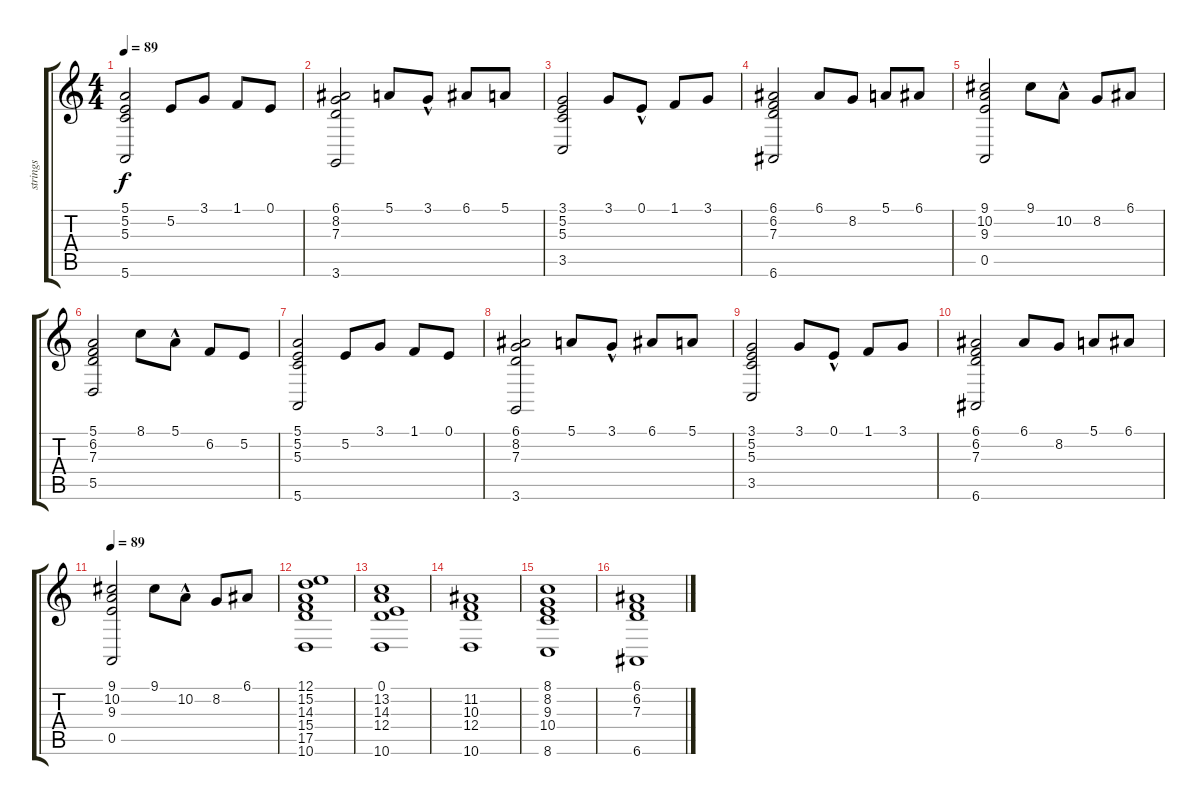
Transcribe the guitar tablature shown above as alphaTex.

\track ("strings" "strings") {instrument synthstrings1}
\staff {score tabs}
\tuning (E4 B3 G3 D3 A2 E2) {hide}
\ts (4 4)
\tempo 89
\clef g2
\ks c
(5.1 5.2 5.3 5.6).2{dy f} 5.2.8 3.1.8 1.1.8 0.1.8 |
(6.1 8.2 7.3 3.6).2 5.1.8 3.1{hac}.8 6.1.8 5.1.8 |
(3.1 5.2 5.3 3.5).2 3.1.8 0.1{hac}.8 1.1.8 3.1.8 |
(6.1 6.2 7.3 6.6).2 6.1.8 8.2.8 5.1.8 6.1.8 |
(9.1 10.2 9.3 0.5).2 9.1.8 10.2{hac}.8 8.2.8 6.1.8 |
(5.1 6.2 7.3 5.5).2 8.1.8 5.1{hac}.8 6.2.8 5.2.8 |
(5.1 5.2 5.3 5.6).2 5.2.8 3.1.8 1.1.8 0.1.8 |
(6.1 8.2 7.3 3.6).2 5.1.8 3.1{hac}.8 6.1.8 5.1.8 |
(3.1 5.2 5.3 3.5).2 3.1.8 0.1{hac}.8 1.1.8 3.1.8 |
(6.1 6.2 7.3 6.6).2 6.1.8 8.2.8 5.1.8 6.1.8 |
\tempo 89
(9.1 10.2 9.3 0.5).2 9.1.8 10.2{hac}.8 8.2.8 6.1.8 |
(12.1 15.2 14.3 15.4 17.5 10.6).1 |
(0.1 13.2 14.3 12.4 10.6).1 |
(11.2 10.3 12.4 10.6).1 |
(8.1 8.2 9.3 10.4 8.6).1 |
(6.1 6.2 7.3 6.6).1
